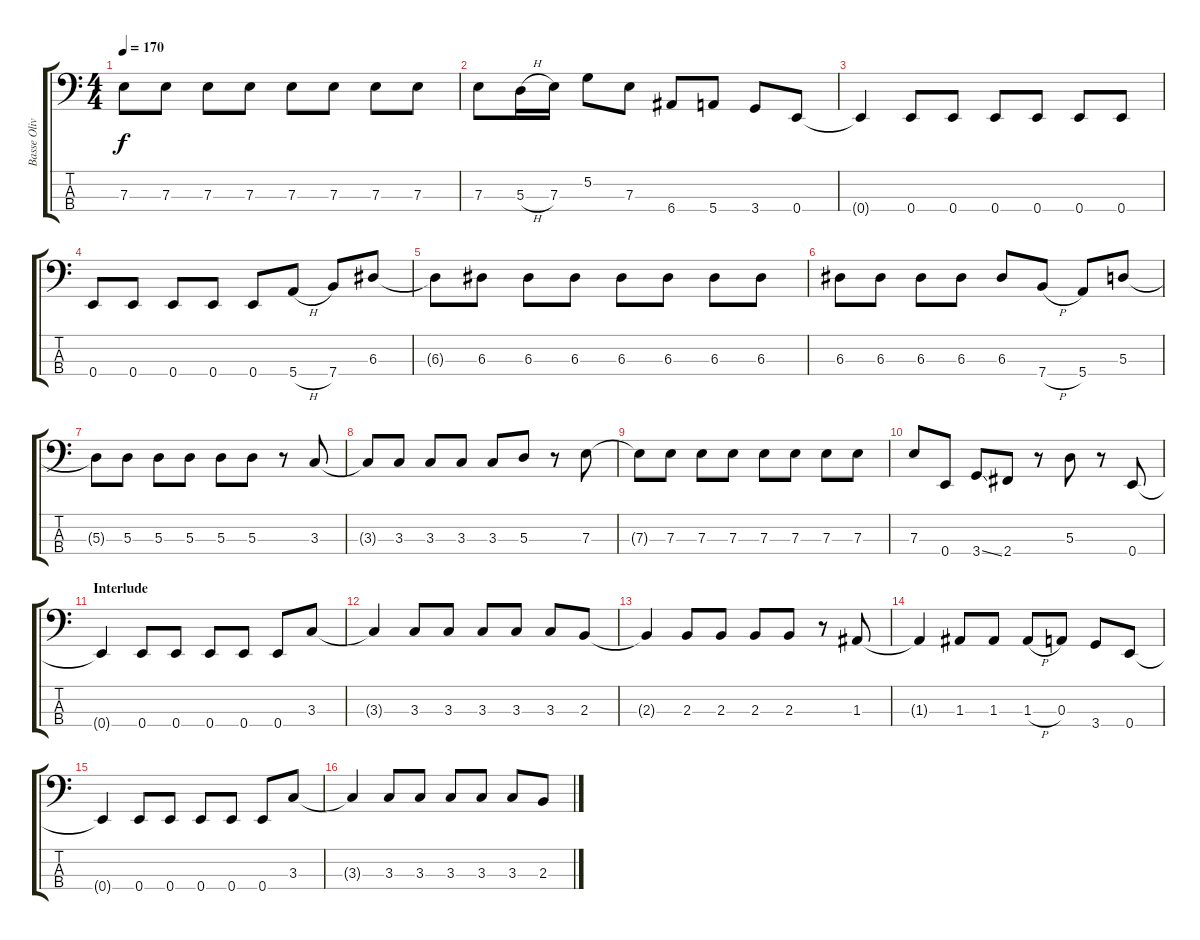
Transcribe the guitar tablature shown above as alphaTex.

\track ("Basse Oliv" "Basse Oliv") {instrument electricbassfinger}
\staff {score tabs}
\tuning (G2 D2 A1 E1) {hide}
\ts (4 4)
\tempo 170
\clef f4
\ks c
7.3{t}.8{dy f} 7.3.8 7.3.8 7.3.8 7.3.8 7.3.8 7.3.8 7.3.8 |
7.3.8 5.3{h}.16 7.3.16 5.2.8 7.3.8 6.4.8 5.4.8 3.4.8 0.4.8 |
0.4{t}.4 0.4.8 0.4.8 0.4.8 0.4.8 0.4.8 0.4.8 |
0.4.8 0.4.8 0.4.8 0.4.8 0.4.8 5.4{h}.8 7.4.8 6.3.8 |
6.3{t}.8 6.3.8 6.3.8 6.3.8 6.3.8 6.3.8 6.3.8 6.3.8 |
6.3.8 6.3.8 6.3.8 6.3.8 6.3.8 7.4{h}.8 5.4.8 5.3.8 |
5.3{t}.8 5.3.8 5.3.8 5.3.8 5.3.8 5.3.8 r.8 3.3.8 |
3.3{t}.8 3.3.8 3.3.8 3.3.8 3.3.8 5.3.8 r.8 7.3.8 |
7.3{t}.8 7.3.8 7.3.8 7.3.8 7.3.8 7.3.8 7.3.8 7.3.8 |
7.3.8 0.4.8 3.4{ss}.8 2.4.8 r.8 5.3.8 r.8 0.4.8 |
\section ("" "Interlude")
0.4{t}.4 0.4.8 0.4.8 0.4.8 0.4.8 0.4.8 3.3.8 |
3.3{t}.4 3.3.8 3.3.8 3.3.8 3.3.8 3.3.8 2.3.8 |
2.3{t}.4 2.3.8 2.3.8 2.3.8 2.3.8 r.8 1.3.8 |
1.3{t}.4 1.3.8 1.3.8 1.3{h}.8 0.3.8 3.4.8 0.4.8 |
0.4{t}.4 0.4.8 0.4.8 0.4.8 0.4.8 0.4.8 3.3.8 |
3.3{t}.4 3.3.8 3.3.8 3.3.8 3.3.8 3.3.8 2.3.8
